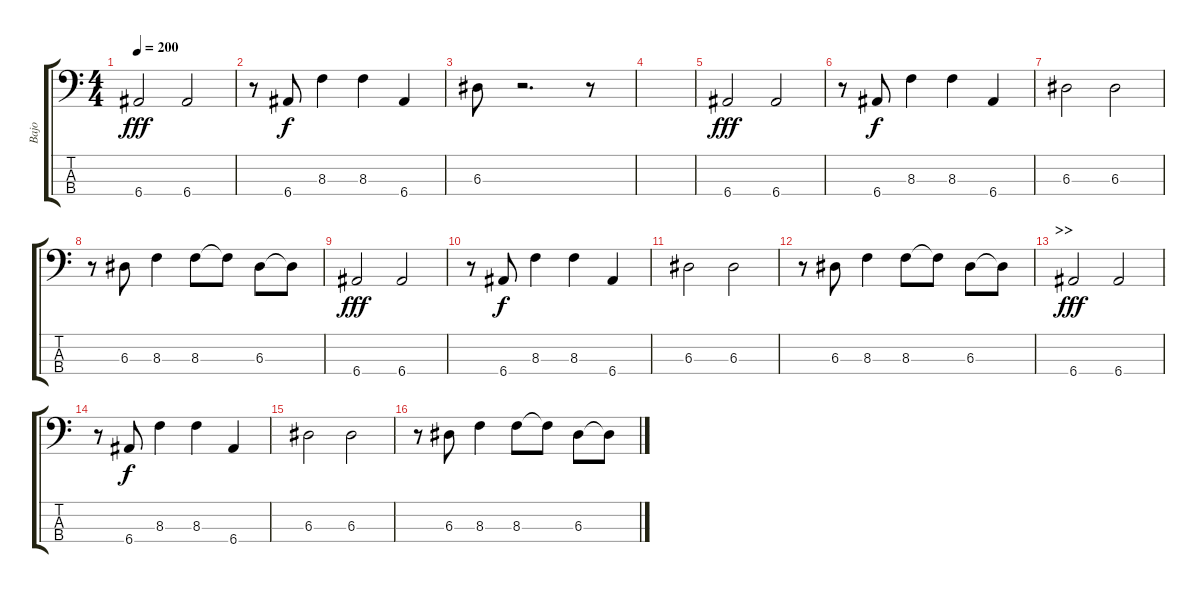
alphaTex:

\track ("Bajo" "Bajo") {instrument electricbassfinger}
\staff {score tabs}
\tuning (G2 D2 A1 E1) {hide}
\ts (4 4)
\tempo 200
\clef f4
\ks c
6.4.2{dy fff} 6.4.2 |
r.8 6.4.8{dy f} 8.3.4 8.3.4 6.4.4 |
6.3.8 r.2{d} r.8 |
|
6.4.2{dy fff} 6.4.2 |
r.8 6.4.8{dy f} 8.3.4 8.3.4 6.4.4 |
6.3.2 6.3.2 |
r.8 6.3.8 8.3.4 8.3.8 8.3{t}.8 6.3.8 6.3{t}.8 |
6.4.2{dy fff} 6.4.2 |
r.8 6.4.8{dy f} 8.3.4 8.3.4 6.4.4 |
6.3.2 6.3.2 |
r.8 6.3.8 8.3.4 8.3.8 8.3{t}.8 6.3.8 6.3{t}.8 |
\section ("" ">>")
6.4.2{dy fff} 6.4.2 |
r.8 6.4.8{dy f} 8.3.4 8.3.4 6.4.4 |
6.3.2 6.3.2 |
r.8 6.3.8 8.3.4 8.3.8 8.3{t}.8 6.3.8 6.3{t}.8
